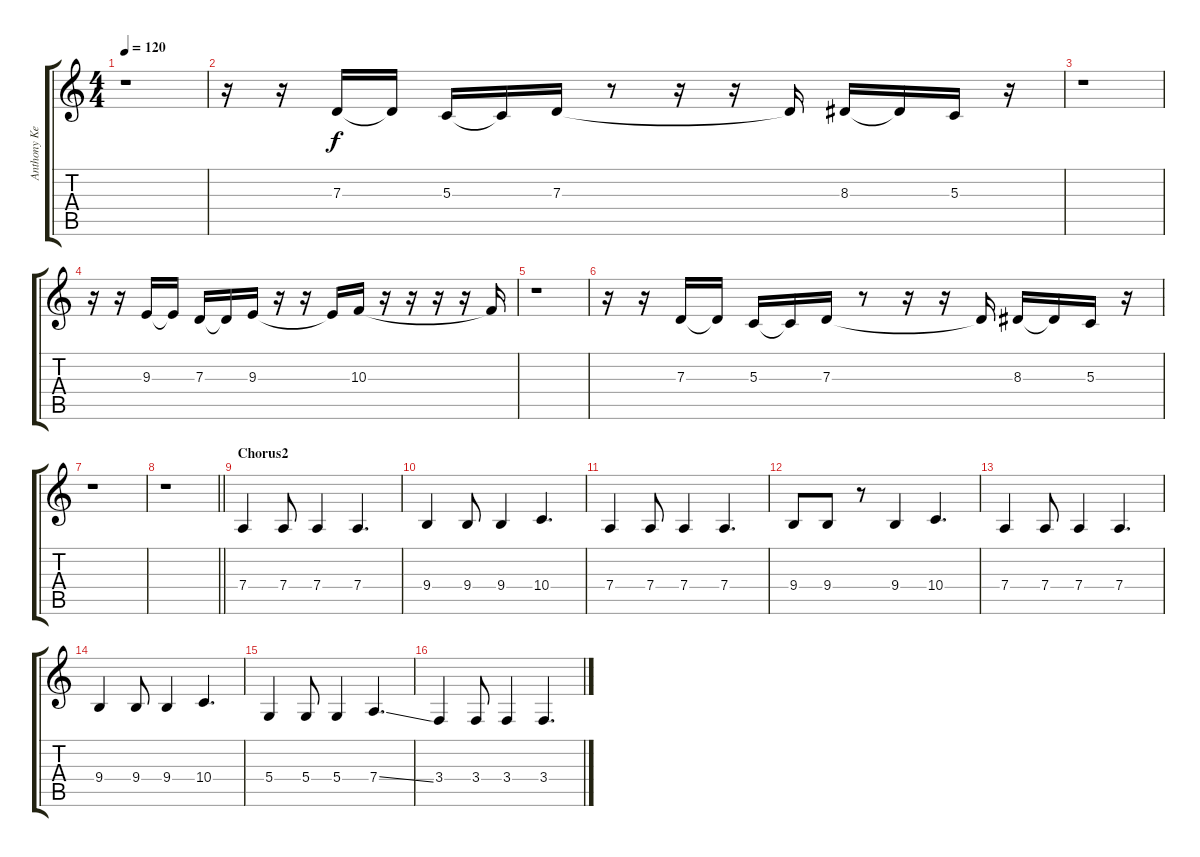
\track ("Anthony Keidis (Vocals)" "Anthony Ke") {instrument lead6voice}
\staff {score tabs}
\tuning (E4 B3 G3 D3 A2 E2) {hide}
\ts (4 4)
\tempo 120
\clef g2
\ks c
r.1{dy f} |
r.16 r.16 7.3.16 7.3{t}.16 5.3.16 5.3{t}.16 7.3.16 r.8 r.16 r.16 7.3{t}.16 8.3.16 8.3{t}.16 5.3.16 r.16 |
r.1 |
r.16 r.16 9.3.16 9.3{t}.16 7.3.16 7.3{t}.16 9.3.16 r.16 r.16 9.3{t}.16 10.3.16 r.16 r.16 r.16 r.16 10.3{t}.16 |
r.1 |
r.16 r.16 7.3.16 7.3{t}.16 5.3.16 5.3{t}.16 7.3.16 r.8 r.16 r.16 7.3{t}.16 8.3.16 8.3{t}.16 5.3.16 r.16 |
r.1 |
\barLineRight lightlight
r.1 |
\section ("" "Chorus2")
7.4.4 7.4.8 7.4.4 7.4.4{d} |
9.4.4 9.4.8 9.4.4 10.4.4{d} |
7.4.4 7.4.8 7.4.4 7.4.4{d} |
9.4.8 9.4.8 r.8 9.4.4 10.4.4{d} |
7.4.4 7.4.8 7.4.4 7.4.4{d} |
9.4.4 9.4.8 9.4.4 10.4.4{d} |
5.4.4 5.4.8 5.4.4 7.4{ss}.4{d} |
3.4.4 3.4.8 3.4.4 3.4.4{d}
